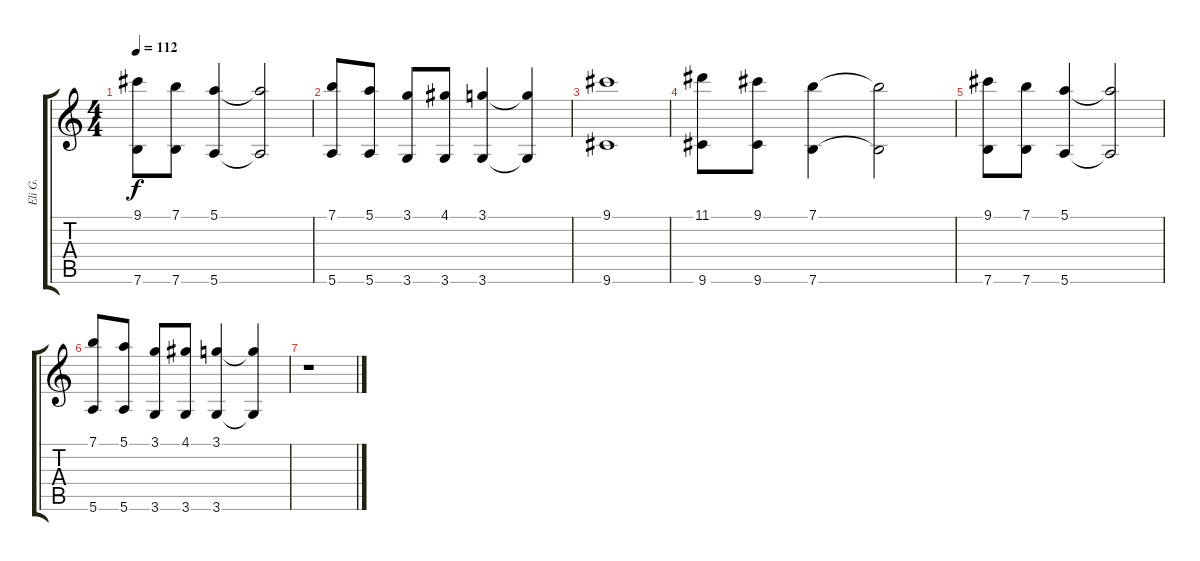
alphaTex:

\track ("Eli G." "Eli G.") {instrument electricguitarmuted}
\staff {score tabs}
\tuning (E4 B3 G3 D3 A2 E2) {hide}
\ts (4 4)
\tempo 112
\clef g2
\ks c
(9.1 7.6).8{dy f} (7.1 7.6).8 (5.1 5.6).4 (5.1{t} 5.6{t}).2 |
(7.1 5.6).8 (5.1 5.6).8 (3.1 3.6).8 (4.1 3.6).8 (3.1 3.6).4 (3.1{t} 3.6{t}).4 |
(9.1 9.6).1 |
(11.1 9.6).8 (9.1 9.6).8 (7.1 7.6).4 (7.1{t} 7.6{t}).2 |
(9.1 7.6).8 (7.1 7.6).8 (5.1 5.6).4 (5.1{t} 5.6{t}).2 |
(7.1 5.6).8 (5.1 5.6).8 (3.1 3.6).8 (4.1 3.6).8 (3.1 3.6).4 (3.1{t} 3.6{t}).4 |
r.1
